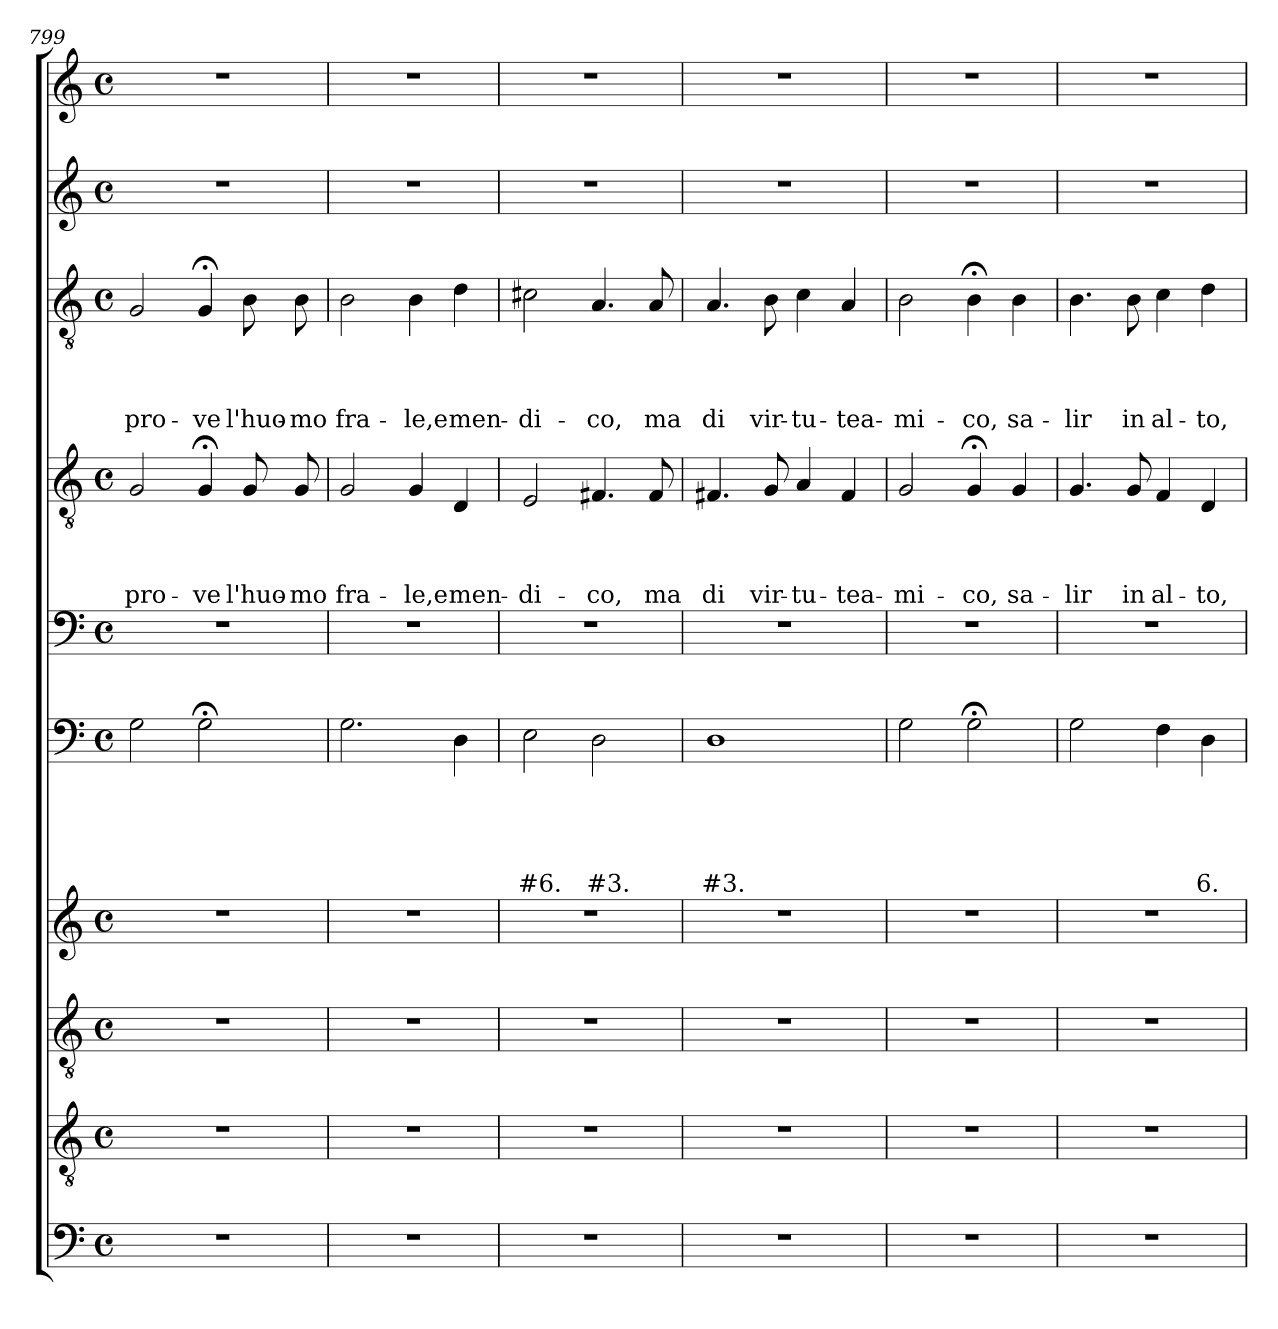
**kern	**kern	**kern	**kern	**kern	**text	**text	**text	**text	**text	**kern	**kern	**text	**text	**text	**text	**kern	**text	**text	**text	**text	**kern	**kern
*part10	*part9	*part8	*part7	*part6	*part6	*part6	*part6	*part6	*part6	*part5	*part4	*part4	*part4	*part4	*part4	*part3	*part3	*part3	*part3	*part3	*part2	*part1
*staff10	*staff9	*staff8	*staff7	*staff6	*staff6	*staff6	*staff6	*staff6	*staff6	*staff5	*staff4	*staff4	*staff4	*staff4	*staff4	*staff3	*staff3	*staff3	*staff3	*staff3	*staff2	*staff1
*clefF4	*clefGv2	*clefGv2	*clefG2	*clefF4	*	*	*	*	*	*clefF4	*clefGv2	*	*	*	*	*clefGv2	*	*	*	*	*clefG2	*clefG2
*k[]	*k[]	*k[]	*k[]	*k[]	*	*	*	*	*	*k[]	*k[]	*	*	*	*	*k[]	*	*	*	*	*k[]	*k[]
*C:	*C:	*C:	*C:	*C:	*	*	*	*	*	*C:	*C:	*	*	*	*	*C:	*	*	*	*	*C:	*C:
*M4/4	*M4/4	*M4/4	*M4/4	*M4/4	*	*	*	*	*	*M4/4	*M4/4	*	*	*	*	*M4/4	*	*	*	*	*M4/4	*M4/4
*met(c)	*met(c)	*met(c)	*met(c)	*met(c)	*	*	*	*	*	*met(c)	*met(c)	*	*	*	*	*met(c)	*	*	*	*	*met(c)	*met(c)
=799	=799	=799	=799	=799	=799	=799	=799	=799	=799	=799	=799	=799	=799	=799	=799	=799	=799	=799	=799	=799	=799	=799
1r	1r	1r	1r	2G\	.	.	.	.	.	1r	2G/	.	.	.	pro-	2G/	.	.	.	pro-	1r	1r
.	.	.	.	2G;<\	.	.	.	.	.	.	4G;</	.	.	.	-ve	4G;</	.	.	.	-ve	.	.
.	.	.	.	.	.	.	.	.	.	.	8G/	.	.	.	l'huo-	8B\	.	.	.	l'huo-	.	.
.	.	.	.	.	.	.	.	.	.	.	8G/	.	.	.	-mo	8B\	.	.	.	-mo	.	.
=800	=800	=800	=800	=800	=800	=800	=800	=800	=800	=800	=800	=800	=800	=800	=800	=800	=800	=800	=800	=800	=800	=800
1r	1r	1r	1r	2.G\	.	.	.	.	.	1r	2G/	.	.	.	fra-	2B\	.	.	.	fra-	1r	1r
.	.	.	.	.	.	.	.	.	.	.	4G/	.	.	.	-le,e	4B\	.	.	.	-le,e	.	.
.	.	.	.	4D\	.	.	.	.	.	.	4D/	.	.	.	men-	4d\	.	.	.	men-	.	.
!!LO:LB:g=z
=801	=801	=801	=801	=801	=801	=801	=801	=801	=801	=801	=801	=801	=801	=801	=801	=801	=801	=801	=801	=801	=801	=801
1r	1r	1r	1r	2E\	.	.	.	.	#6.	1r	2E/	.	.	.	-di-	2c#X\	.	.	.	-di-	1r	1r
.	.	.	.	2D\	.	.	.	.	#3.	.	4.F#X/	.	.	.	-co,	4.A/	.	.	.	-co,	.	.
.	.	.	.	.	.	.	.	.	.	.	8F#/	.	.	.	ma	8A/	.	.	.	ma	.	.
=802	=802	=802	=802	=802	=802	=802	=802	=802	=802	=802	=802	=802	=802	=802	=802	=802	=802	=802	=802	=802	=802	=802
1r	1r	1r	1r	1D	.	.	.	.	#3.	1r	4.F#X/	.	.	.	di	4.A/	.	.	.	di	1r	1r
.	.	.	.	.	.	.	.	.	.	.	8G/	.	.	.	vir-	8B\	.	.	.	vir-	.	.
.	.	.	.	.	.	.	.	.	.	.	4A/	.	.	.	-tu-	4c\	.	.	.	-tu-	.	.
.	.	.	.	.	.	.	.	.	.	.	4F#/	.	.	.	-tea-	4A/	.	.	.	-tea-	.	.
=803	=803	=803	=803	=803	=803	=803	=803	=803	=803	=803	=803	=803	=803	=803	=803	=803	=803	=803	=803	=803	=803	=803
1r	1r	1r	1r	2G\	.	.	.	.	.	1r	2G/	.	.	.	-mi-	2B\	.	.	.	-mi-	1r	1r
.	.	.	.	2G;<\	.	.	.	.	.	.	4G;</	.	.	.	-co,	4B;<\	.	.	.	-co,	.	.
.	.	.	.	.	.	.	.	.	.	.	4G/	.	.	.	sa-	4B\	.	.	.	sa-	.	.
=804	=804	=804	=804	=804	=804	=804	=804	=804	=804	=804	=804	=804	=804	=804	=804	=804	=804	=804	=804	=804	=804	=804
1r	1r	1r	1r	2G\	.	.	.	.	.	1r	4.G/	.	.	.	-lir	4.B\	.	.	.	-lir	1r	1r
.	.	.	.	.	.	.	.	.	.	.	8G/	.	.	.	in	8B\	.	.	.	in	.	.
.	.	.	.	4F\	.	.	.	.	.	.	4F/	.	.	.	al-	4c\	.	.	.	al-	.	.
.	.	.	.	4D\	.	.	.	.	6.	.	4D/	.	.	.	-to,	4d\	.	.	.	-to,	.	.
=	=	=	=	=	=	=	=	=	=	=	=	=	=	=	=	=	=	=	=	=	=	=
*-	*-	*-	*-	*-	*-	*-	*-	*-	*-	*-	*-	*-	*-	*-	*-	*-	*-	*-	*-	*-	*-	*-
